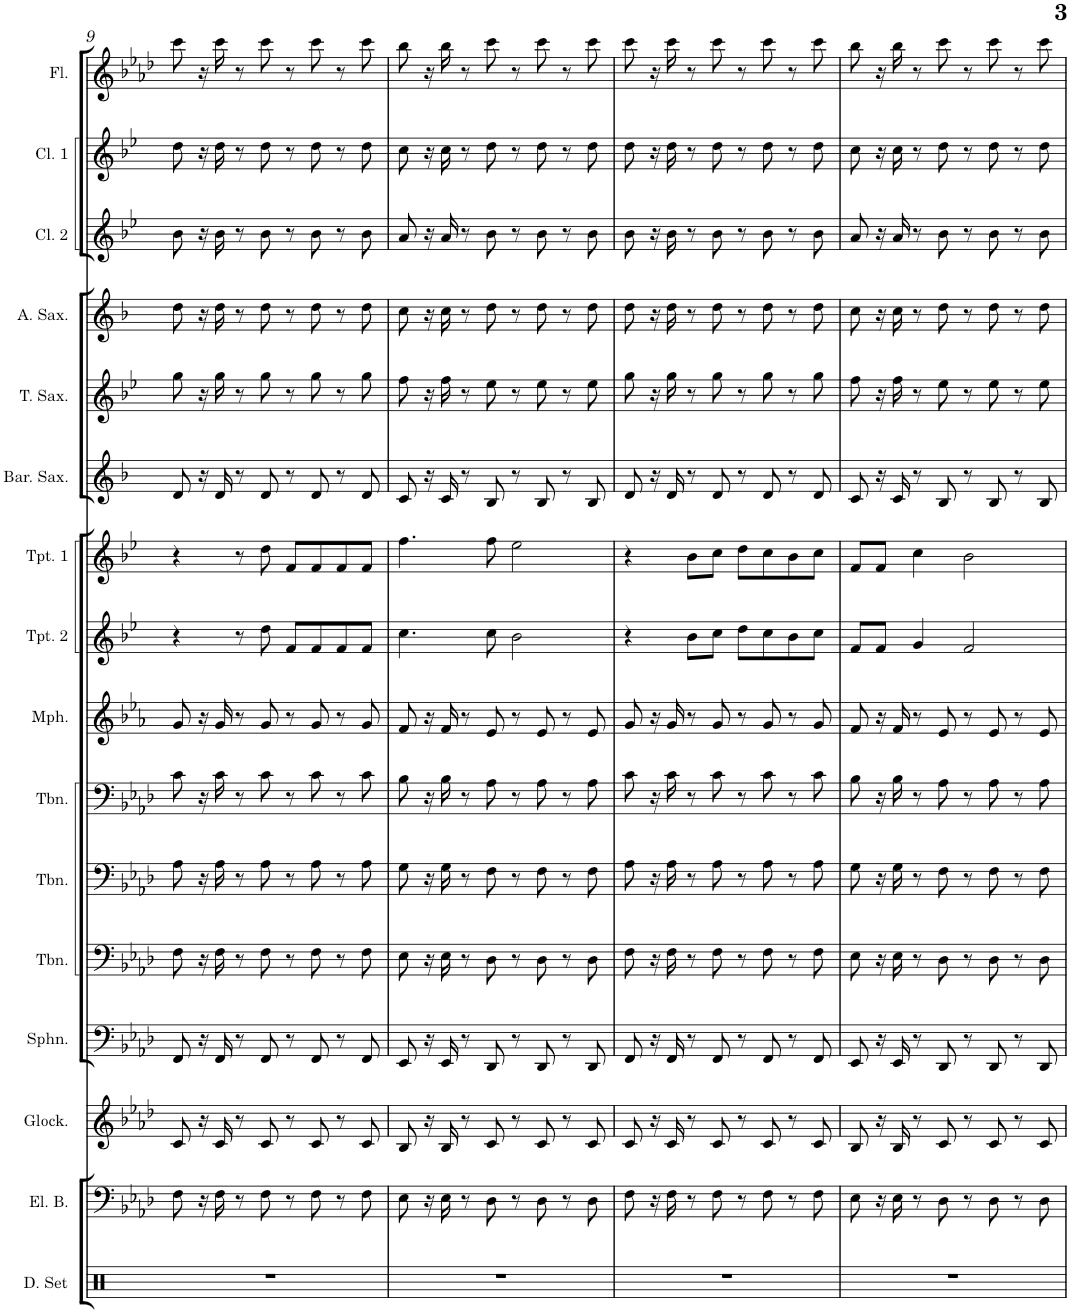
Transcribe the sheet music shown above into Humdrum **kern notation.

**kern	**kern	**kern	**kern	**kern	**kern	**kern	**kern	**kern	**kern	**kern	**kern	**kern	**kern	**kern	**kern
*part16	*part15	*part14	*part13	*part12	*part11	*part10	*part9	*part8	*part7	*part6	*part5	*part4	*part3	*part2	*part1
*staff16	*staff15	*staff14	*staff13	*staff12	*staff11	*staff10	*staff9	*staff8	*staff7	*staff6	*staff5	*staff4	*staff3	*staff2	*staff1
*I"Drumset	*I"Electric Bass	*I"Glockenspiel	*I"Sousaphone	*I"Trombone	*I"Trombone	*I"Trombone	*I"Mellophone	*I"Trumpet 2	*I"Trumpet 1	*I"Baritone Sax	*I"Tenor Sax	*I"Alto Sax	*I"Clarinet 2	*I"Clarinet 1	*I"Flute
*I'D. Set	*I'El. B.	*I'Glock.	*I'Sphn.	*I'Tbn.	*I'Tbn.	*I'Tbn.	*I'Mph.	*I'Tpt. 2	*I'Tpt. 1	*I'Bar. Sax.	*I'T. Sax.	*I'A. Sax.	*I'Cl. 2	*I'Cl. 1	*I'Fl.
!!LO:PB:g=z
*clefX	*clefF4	*clefG2	*clefF4	*clefF4	*clefF4	*clefF4	*clefG2	*clefG2	*clefG2	*clefG2	*clefG2	*clefG2	*clefG2	*clefG2	*clefG2
*	*Trd7c12	*Trd-14c-24	*	*	*	*	*Trd4c7	*Trd1c2	*Trd1c2	*Trd12c21	*Trd8c14	*Trd5c9	*Trd1c2	*Trd1c2	*
*k[]	*k[b-e-a-d-]	*k[b-e-a-d-]	*k[b-e-a-d-]	*k[b-e-a-d-]	*k[b-e-a-d-]	*k[b-e-a-d-]	*k[b-e-a-]	*k[b-e-]	*k[b-e-]	*k[b-]	*k[b-e-]	*k[b-]	*k[b-e-]	*k[b-e-]	*k[b-e-a-d-]
*M4/4	*M4/4	*M4/4	*M4/4	*M4/4	*M4/4	*M4/4	*M4/4	*M4/4	*M4/4	*M4/4	*M4/4	*M4/4	*M4/4	*M4/4	*M4/4
=9	=9	=9	=9	=9	=9	=9	=9	=9	=9	=9	=9	=9	=9	=9	=9
1r	8F\	8c/	8FF/	8F\	8A-\	8c\	8g/	4r	4r	8d/	8gg\	8dd\	8b-\	8dd\	8ccc\
.	16r	16r	16r	16r	16r	16r	16r	.	.	16r	16r	16r	16r	16r	16r
.	16F\	16c/	16FF/	16F\	16A-\	16c\	16g/	.	.	16d/	16gg\	16dd\	16b-\	16dd\	16ccc\
.	8r	8r	8r	8r	8r	8r	8r	8r	8r	8r	8r	8r	8r	8r	8r
.	8F\	8c/	8FF/	8F\	8A-\	8c\	8g/	8dd\	8dd\	8d/	8gg\	8dd\	8b-\	8dd\	8ccc\
.	8r	8r	8r	8r	8r	8r	8r	8f/L	8f/L	8r	8r	8r	8r	8r	8r
.	8F\	8c/	8FF/	8F\	8A-\	8c\	8g/	8f/	8f/	8d/	8gg\	8dd\	8b-\	8dd\	8ccc\
.	8r	8r	8r	8r	8r	8r	8r	8f/	8f/	8r	8r	8r	8r	8r	8r
.	8F\	8c/	8FF/	8F\	8A-\	8c\	8g/	8f/J	8f/J	8d/	8gg\	8dd\	8b-\	8dd\	8ccc\
=10	=10	=10	=10	=10	=10	=10	=10	=10	=10	=10	=10	=10	=10	=10	=10
1r	8E-\	8B-/	8EE-/	8E-\	8G\	8B-\	8f/	4.cc\	4.ff\	8c/	8ff\	8cc\	8a/	8cc\	8bb-\
.	16r	16r	16r	16r	16r	16r	16r	.	.	16r	16r	16r	16r	16r	16r
.	16E-\	16B-/	16EE-/	16E-\	16G\	16B-\	16f/	.	.	16c/	16ff\	16cc\	16a/	16cc\	16bb-\
.	8r	8r	8r	8r	8r	8r	8r	.	.	8r	8r	8r	8r	8r	8r
.	8D-\	8c/	8DD-/	8D-\	8F\	8A-\	8e-/	8cc\	8ff\	8B-/	8ee-\	8dd\	8b-\	8dd\	8ccc\
.	8r	8r	8r	8r	8r	8r	8r	2b-\	2ee-\	8r	8r	8r	8r	8r	8r
.	8D-\	8c/	8DD-/	8D-\	8F\	8A-\	8e-/	.	.	8B-/	8ee-\	8dd\	8b-\	8dd\	8ccc\
.	8r	8r	8r	8r	8r	8r	8r	.	.	8r	8r	8r	8r	8r	8r
.	8D-\	8c/	8DD-/	8D-\	8F\	8A-\	8e-/	.	.	8B-/	8ee-\	8dd\	8b-\	8dd\	8ccc\
=11	=11	=11	=11	=11	=11	=11	=11	=11	=11	=11	=11	=11	=11	=11	=11
1r	8F\	8c/	8FF/	8F\	8A-\	8c\	8g/	4r	4r	8d/	8gg\	8dd\	8b-\	8dd\	8ccc\
.	16r	16r	16r	16r	16r	16r	16r	.	.	16r	16r	16r	16r	16r	16r
.	16F\	16c/	16FF/	16F\	16A-\	16c\	16g/	.	.	16d/	16gg\	16dd\	16b-\	16dd\	16ccc\
.	8r	8r	8r	8r	8r	8r	8r	8b-\L	8b-\L	8r	8r	8r	8r	8r	8r
.	8F\	8c/	8FF/	8F\	8A-\	8c\	8g/	8cc\J	8cc\J	8d/	8gg\	8dd\	8b-\	8dd\	8ccc\
.	8r	8r	8r	8r	8r	8r	8r	8dd\L	8dd\L	8r	8r	8r	8r	8r	8r
.	8F\	8c/	8FF/	8F\	8A-\	8c\	8g/	8cc\	8cc\	8d/	8gg\	8dd\	8b-\	8dd\	8ccc\
.	8r	8r	8r	8r	8r	8r	8r	8b-\	8b-\	8r	8r	8r	8r	8r	8r
.	8F\	8c/	8FF/	8F\	8A-\	8c\	8g/	8cc\J	8cc\J	8d/	8gg\	8dd\	8b-\	8dd\	8ccc\
=12	=12	=12	=12	=12	=12	=12	=12	=12	=12	=12	=12	=12	=12	=12	=12
1r	8E-\	8B-/	8EE-/	8E-\	8G\	8B-\	8f/	8f/L	8f/L	8c/	8ff\	8cc\	8a/	8cc\	8bb-\
.	16r	16r	16r	16r	16r	16r	16r	8f/J	8f/J	16r	16r	16r	16r	16r	16r
.	16E-\	16B-/	16EE-/	16E-\	16G\	16B-\	16f/	.	.	16c/	16ff\	16cc\	16a/	16cc\	16bb-\
.	8r	8r	8r	8r	8r	8r	8r	4g/	4cc\	8r	8r	8r	8r	8r	8r
.	8D-\	8c/	8DD-/	8D-\	8F\	8A-\	8e-/	.	.	8B-/	8ee-\	8dd\	8b-\	8dd\	8ccc\
.	8r	8r	8r	8r	8r	8r	8r	2f/	2b-\	8r	8r	8r	8r	8r	8r
.	8D-\	8c/	8DD-/	8D-\	8F\	8A-\	8e-/	.	.	8B-/	8ee-\	8dd\	8b-\	8dd\	8ccc\
.	8r	8r	8r	8r	8r	8r	8r	.	.	8r	8r	8r	8r	8r	8r
.	8D-\	8c/	8DD-/	8D-\	8F\	8A-\	8e-/	.	.	8B-/	8ee-\	8dd\	8b-\	8dd\	8ccc\
=	=	=	=	=	=	=	=	=	=	=	=	=	=	=	=
*-	*-	*-	*-	*-	*-	*-	*-	*-	*-	*-	*-	*-	*-	*-	*-
